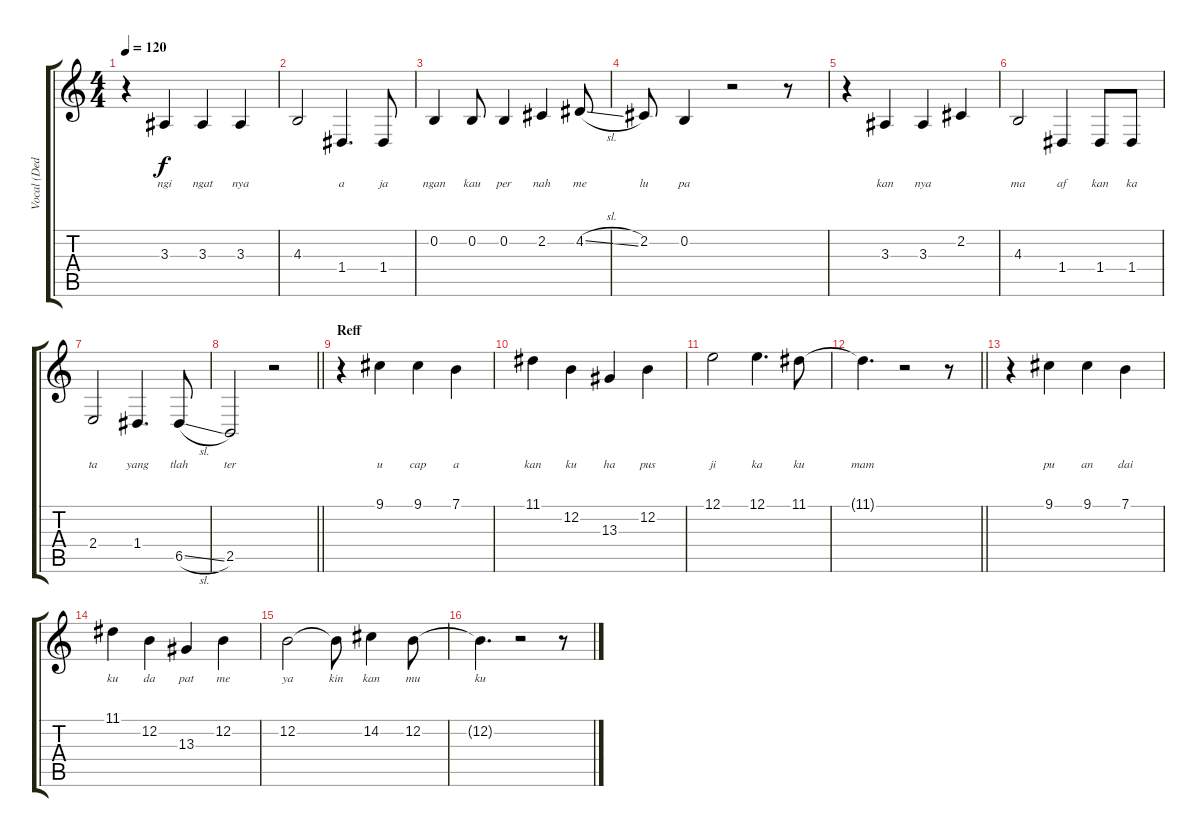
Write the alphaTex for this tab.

\track ("Vocal (Dedy)" "Vocal (Ded") {instrument harmonica}
\staff {score tabs}
\tuning (E4 B3 G3 D3 A2 E2) {hide}
\ts (4 4)
\tempo 120
\clef g2
\ks c
r.4{dy f} 3.3.4{lyrics (0 "ngi") lyrics (1 "") lyrics (2 "") lyrics (3 "") lyrics (4 "")} 3.3.4{lyrics (0 "ngat") lyrics (1 "") lyrics (2 "") lyrics (3 "") lyrics (4 "")} 3.3.4{lyrics (0 "nya") lyrics (1 "") lyrics (2 "") lyrics (3 "") lyrics (4 "")} |
4.3.2{lyrics (0 "") lyrics (1 "") lyrics (2 "") lyrics (3 "") lyrics (4 "")} 1.4.4{d lyrics (0 "a") lyrics (1 "") lyrics (2 "") lyrics (3 "") lyrics (4 "")} 1.4.8{lyrics (0 "ja") lyrics (1 "") lyrics (2 "") lyrics (3 "") lyrics (4 "")} |
0.2.4{lyrics (0 "ngan") lyrics (1 "") lyrics (2 "") lyrics (3 "") lyrics (4 "")} 0.2.8{lyrics (0 "kau") lyrics (1 "") lyrics (2 "") lyrics (3 "") lyrics (4 "")} 0.2.4{lyrics (0 "per") lyrics (1 "") lyrics (2 "") lyrics (3 "") lyrics (4 "")} 2.2.4{lyrics (0 "nah") lyrics (1 "") lyrics (2 "") lyrics (3 "") lyrics (4 "")} 4.2{sl}.8{lyrics (0 "me") lyrics (1 "") lyrics (2 "") lyrics (3 "") lyrics (4 "")} |
2.2.8{lyrics (0 "lu") lyrics (1 "") lyrics (2 "") lyrics (3 "") lyrics (4 "")} 0.2.4{lyrics (0 "pa") lyrics (1 "") lyrics (2 "") lyrics (3 "") lyrics (4 "")} r.2 r.8 |
r.4 3.3.4{lyrics (0 "kan") lyrics (1 "") lyrics (2 "") lyrics (3 "") lyrics (4 "")} 3.3.4{lyrics (0 "nya") lyrics (1 "") lyrics (2 "") lyrics (3 "") lyrics (4 "")} 2.2.4{lyrics (0 "") lyrics (1 "") lyrics (2 "") lyrics (3 "") lyrics (4 "")} |
4.3.2{lyrics (0 "ma") lyrics (1 "") lyrics (2 "") lyrics (3 "") lyrics (4 "")} 1.4.4{lyrics (0 "af") lyrics (1 "") lyrics (2 "") lyrics (3 "") lyrics (4 "")} 1.4.8{lyrics (0 "kan") lyrics (1 "") lyrics (2 "") lyrics (3 "") lyrics (4 "")} 1.4.8{lyrics (0 "ka") lyrics (1 "") lyrics (2 "") lyrics (3 "") lyrics (4 "")} |
2.4.2{lyrics (0 "ta") lyrics (1 "") lyrics (2 "") lyrics (3 "") lyrics (4 "")} 1.4.4{d lyrics (0 "yang") lyrics (1 "") lyrics (2 "") lyrics (3 "") lyrics (4 "")} 6.5{sl}.8{lyrics (0 "tlah") lyrics (1 "") lyrics (2 "") lyrics (3 "") lyrics (4 "")} |
\barLineRight lightlight
2.5.2{lyrics (0 "ter") lyrics (1 "") lyrics (2 "") lyrics (3 "") lyrics (4 "")} r.2 |
\section ("" "Reff")
r.4 9.1.4{lyrics (0 "u") lyrics (1 "") lyrics (2 "") lyrics (3 "") lyrics (4 "")} 9.1.4{lyrics (0 "cap") lyrics (1 "") lyrics (2 "") lyrics (3 "") lyrics (4 "")} 7.1.4{lyrics (0 "a") lyrics (1 "") lyrics (2 "") lyrics (3 "") lyrics (4 "")} |
11.1.4{lyrics (0 "kan") lyrics (1 "") lyrics (2 "") lyrics (3 "") lyrics (4 "")} 12.2.4{lyrics (0 "ku") lyrics (1 "") lyrics (2 "") lyrics (3 "") lyrics (4 "")} 13.3.4{lyrics (0 "ha") lyrics (1 "") lyrics (2 "") lyrics (3 "") lyrics (4 "")} 12.2.4{lyrics (0 "pus") lyrics (1 "") lyrics (2 "") lyrics (3 "") lyrics (4 "")} |
12.1.2{lyrics (0 "ji") lyrics (1 "") lyrics (2 "") lyrics (3 "") lyrics (4 "")} 12.1.4{d lyrics (0 "ka") lyrics (1 "") lyrics (2 "") lyrics (3 "") lyrics (4 "")} 11.1.8{lyrics (0 "ku") lyrics (1 "") lyrics (2 "") lyrics (3 "") lyrics (4 "")} |
\barLineRight lightlight
11.1{t}.4{d lyrics (0 "mam") lyrics (1 "") lyrics (2 "") lyrics (3 "") lyrics (4 "")} r.2 r.8 |
r.4 9.1.4{lyrics (0 "pu") lyrics (1 "") lyrics (2 "") lyrics (3 "") lyrics (4 "")} 9.1.4{lyrics (0 "an") lyrics (1 "") lyrics (2 "") lyrics (3 "") lyrics (4 "")} 7.1.4{lyrics (0 "dai") lyrics (1 "") lyrics (2 "") lyrics (3 "") lyrics (4 "")} |
11.1.4{lyrics (0 "ku") lyrics (1 "") lyrics (2 "") lyrics (3 "") lyrics (4 "")} 12.2.4{lyrics (0 "da") lyrics (1 "") lyrics (2 "") lyrics (3 "") lyrics (4 "")} 13.3.4{lyrics (0 "pat") lyrics (1 "") lyrics (2 "") lyrics (3 "") lyrics (4 "")} 12.2.4{lyrics (0 "me") lyrics (1 "") lyrics (2 "") lyrics (3 "") lyrics (4 "")} |
12.2.2{lyrics (0 "ya") lyrics (1 "") lyrics (2 "") lyrics (3 "") lyrics (4 "")} 12.2{t}.8{lyrics (0 "kin") lyrics (1 "") lyrics (2 "") lyrics (3 "") lyrics (4 "")} 14.2.4{lyrics (0 "kan") lyrics (1 "") lyrics (2 "") lyrics (3 "") lyrics (4 "")} 12.2.8{lyrics (0 "mu") lyrics (1 "") lyrics (2 "") lyrics (3 "") lyrics (4 "")} |
12.2{t}.4{d lyrics (0 "ku") lyrics (1 "") lyrics (2 "") lyrics (3 "") lyrics (4 "")} r.2 r.8
